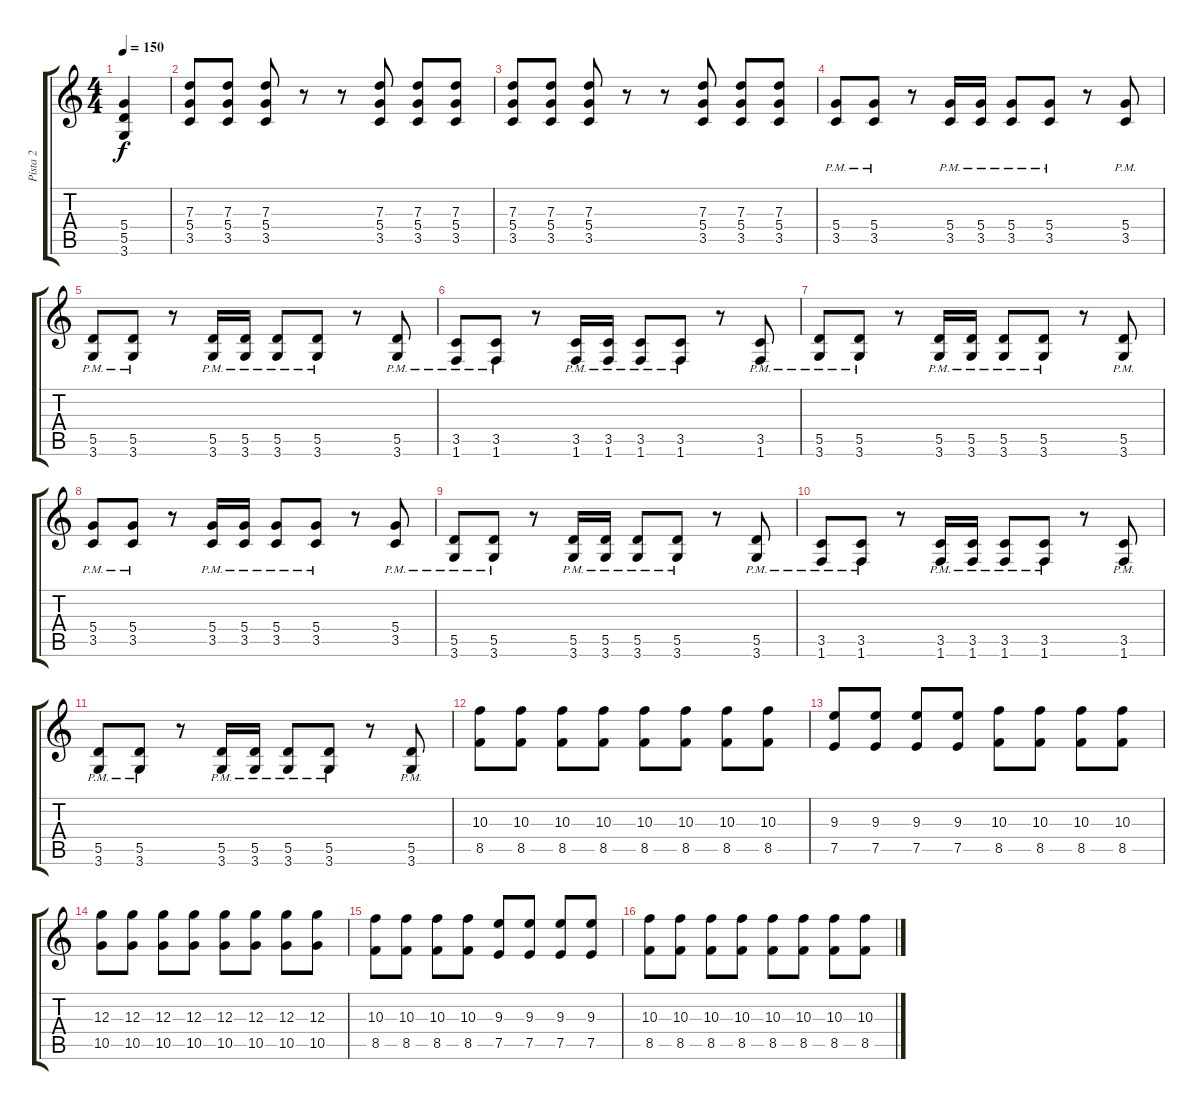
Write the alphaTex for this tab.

\track ("Pista 2" "Pista 2") {instrument distortionguitar}
\staff {score tabs}
\tuning (E4 B3 G3 D3 A2 E2) {hide}
\ts (4 4)
\tempo 150
\clef g2
\ks c
(5.4 5.5 3.6).4{dy f} |
(7.3 5.4 3.5).8 (7.3 5.4 3.5).8 (7.3 5.4 3.5).8 r.8 r.8 (7.3 5.4 3.5).8 (7.3 5.4 3.5).8 (7.3 5.4 3.5).8 |
(7.3 5.4 3.5).8 (7.3 5.4 3.5).8 (7.3 5.4 3.5).8 r.8 r.8 (7.3 5.4 3.5).8 (7.3 5.4 3.5).8 (7.3 5.4 3.5).8 |
(5.4{pm} 3.5{pm}).8 (5.4{pm} 3.5{pm}).8 r.8 (5.4{pm} 3.5{pm}).16 (5.4{pm} 3.5{pm}).16 (5.4{pm} 3.5{pm}).8 (5.4{pm} 3.5{pm}).8 r.8 (5.4{pm} 3.5{pm}).8 |
(5.5{pm} 3.6{pm}).8 (5.5{pm} 3.6{pm}).8 r.8 (5.5{pm} 3.6{pm}).16 (5.5{pm} 3.6{pm}).16 (5.5{pm} 3.6{pm}).8 (5.5{pm} 3.6{pm}).8 r.8 (5.5{pm} 3.6{pm}).8 |
(3.5{pm} 1.6{pm}).8 (3.5{pm} 1.6{pm}).8 r.8 (3.5{pm} 1.6{pm}).16 (3.5{pm} 1.6{pm}).16 (3.5{pm} 1.6{pm}).8 (3.5{pm} 1.6{pm}).8 r.8 (3.5{pm} 1.6{pm}).8 |
(5.5{pm} 3.6{pm}).8 (5.5{pm} 3.6{pm}).8 r.8 (5.5{pm} 3.6{pm}).16 (5.5{pm} 3.6{pm}).16 (5.5{pm} 3.6{pm}).8 (5.5{pm} 3.6{pm}).8 r.8 (5.5{pm} 3.6{pm}).8 |
(5.4{pm} 3.5{pm}).8 (5.4{pm} 3.5{pm}).8 r.8 (5.4{pm} 3.5{pm}).16 (5.4{pm} 3.5{pm}).16 (5.4{pm} 3.5{pm}).8 (5.4{pm} 3.5{pm}).8 r.8 (5.4{pm} 3.5{pm}).8 |
(5.5{pm} 3.6{pm}).8 (5.5{pm} 3.6{pm}).8 r.8 (5.5{pm} 3.6{pm}).16 (5.5{pm} 3.6{pm}).16 (5.5{pm} 3.6{pm}).8 (5.5{pm} 3.6{pm}).8 r.8 (5.5{pm} 3.6{pm}).8 |
(3.5{pm} 1.6{pm}).8 (3.5{pm} 1.6{pm}).8 r.8 (3.5{pm} 1.6{pm}).16 (3.5{pm} 1.6{pm}).16 (3.5{pm} 1.6{pm}).8 (3.5{pm} 1.6{pm}).8 r.8 (3.5{pm} 1.6{pm}).8 |
(5.5{pm} 3.6{pm}).8 (5.5{pm} 3.6{pm}).8 r.8 (5.5{pm} 3.6{pm}).16 (5.5{pm} 3.6{pm}).16 (5.5{pm} 3.6{pm}).8 (5.5{pm} 3.6{pm}).8 r.8 (5.5{pm} 3.6{pm}).8 |
(10.3 8.5).8 (10.3 8.5).8 (10.3 8.5).8 (10.3 8.5).8 (10.3 8.5).8 (10.3 8.5).8 (10.3 8.5).8 (10.3 8.5).8 |
(9.3 7.5).8 (9.3 7.5).8 (9.3 7.5).8 (9.3 7.5).8 (10.3 8.5).8 (10.3 8.5).8 (10.3 8.5).8 (10.3 8.5).8 |
(12.3 10.5).8 (12.3 10.5).8 (12.3 10.5).8 (12.3 10.5).8 (12.3 10.5).8 (12.3 10.5).8 (12.3 10.5).8 (12.3 10.5).8 |
(10.3 8.5).8 (10.3 8.5).8 (10.3 8.5).8 (10.3 8.5).8 (9.3 7.5).8 (9.3 7.5).8 (9.3 7.5).8 (9.3 7.5).8 |
(10.3 8.5).8 (10.3 8.5).8 (10.3 8.5).8 (10.3 8.5).8 (10.3 8.5).8 (10.3 8.5).8 (10.3 8.5).8 (10.3 8.5).8
